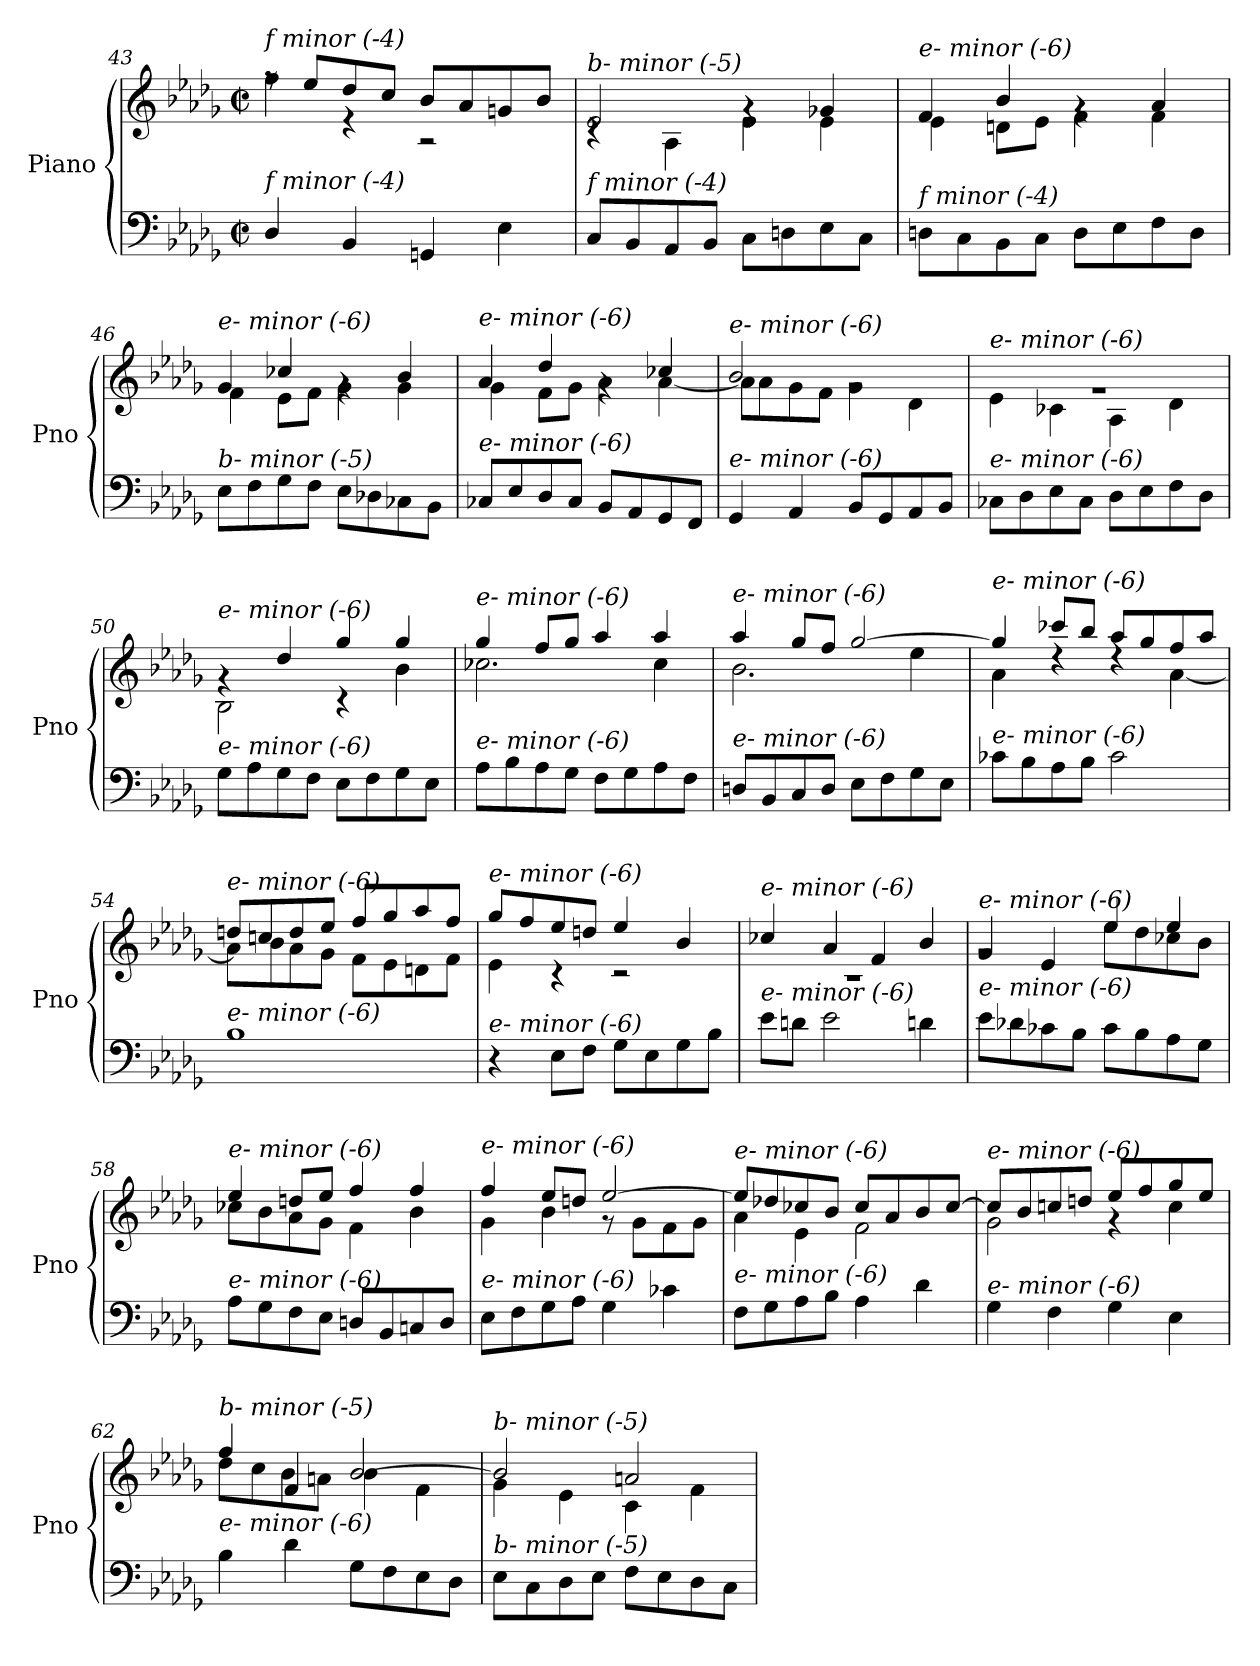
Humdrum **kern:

**kern	**kern
*part1	*part1
*staff2	*staff1
*I"Piano	*
*I'Pno	*
*clefF4	*clefG2
*k[b-e-a-d-g-]	*k[b-e-a-d-g-]
*M2/2	*M2/2
*met(c|)	*met(c|)
=43	=43
*	*^
!	!LO:TX:i:t=f minor (-4)	!
!LO:TX:i:t=f minor (-4)	!	!
4D-/	8rff	4ff\
.	8ee-/L	.
4BB-/	8dd-/	4r
.	8cc/J	.
4GGn/	8b-/L	2r
.	8a-/	.
4E-\	8gn/	.
.	8b-/J	.
=44	=44	=44
!	!LO:TX:i:t=b- minor (-5)	!
!LO:TX:i:t=f minor (-4)	!	!
8C/L	2e-/	4rc
8BB-/	.	.
8AA-/	.	4A-\
8BB-/J	.	.
8C\L	4rg	4e-\
8Dn\	.	.
8E-\	4g-X/	4e-\
8C\J	.	.
=45	=45	=45
!	!LO:TX:i:t=e- minor (-6)	!
!LO:TX:i:t=f minor (-4)	!	!
8Dn\L	4f/	4e-\
8C\	.	.
8BB-\	4b-/	8dn\L
8C\J	.	8e-\J
8D\L	4rg	4f\
8E-\	.	.
8F\	4a-/	4f\
8D\J	.	.
!!LO:LB:g=z	!!
=46	=46	=46
!	!LO:TX:i:t=e- minor (-6)	!
!LO:TX:i:t=b- minor (-5)	!	!
8E-\L	4g-/	4f\
8F\	.	.
8G-\	4cc-X/	8e-\L
8F\J	.	8f\J
8E-\L	4rg	4g-\
8D-X\	.	.
8C-Xi\	4b-/	4g-\
8BB-\J	.	.
=47	=47	=47
!	!LO:TX:i:t=e- minor (-6)	!
!LO:TX:i:t=e- minor (-6)	!	!
8C-X/L	4a-/	4g-\
8E-/	.	.
8D-/	4dd-/	8f\L
8C-/J	.	8g-\J
8BB-/L	4rg	4a-\
8AA-/	.	.
8GG-/	4cc-X/	[4a-\
8FF/J	.	.
=48	=48	=48
!	!LO:TX:i:t=e- minor (-6)	!
!LO:TX:i:t=e- minor (-6)	!	!
4GG-/	2b-/	8a-\L]
.	.	8a-\
4AA-/	.	8g-\
.	.	8f\J
8BB-/L	2rg	4g-\
8GG-/	.	.
8AA-/	.	4d-\
8BB-/J	.	.
=49	=49	=49
!	!LO:TX:i:t=e- minor (-6)	!
!LO:TX:i:t=e- minor (-6)	!	!
8C-X\L	1rg	4e-\
8D-\	.	.
8E-\	.	4c-X\
8C-\J	.	.
8D-\L	.	4A-\
8E-\	.	.
8F\	.	4d-\
8D-\J	.	.
=50	=50	=50
!	!LO:TX:i:t=e- minor (-6)	!
!LO:TX:i:t=e- minor (-6)	!	!
8G-\L	4rg	2B-\
8A-\	.	.
8G-\	4dd-/	.
8F\J	.	.
8E-\L	4gg-/	4r
8F\	.	.
8G-\	4gg-/	4b-\
8E-\J	.	.
!!LO:LB:g=z	!!
=51	=51	=51
!	!LO:TX:i:t=e- minor (-6)	!
!LO:TX:i:t=e- minor (-6)	!	!
8A-\L	4gg-/	2.cc-X\
8B-\	.	.
8A-\	8ff/L	.
8G-\J	8gg-/J	.
8F\L	4aa-/	.
8G-\	.	.
8A-\	4aa-/	4cc-\
8F\J	.	.
=52	=52	=52
!	!LO:TX:i:t=e- minor (-6)	!
!LO:TX:i:t=e- minor (-6)	!	!
8Dn/L	4aa-/	2.b-\
8BB-/	.	.
8C/	8gg-/L	.
8D/J	8ff/J	.
8E-\L	[2gg-/	.
8F\	.	.
8G-\	.	4ee-\
8E-\J	.	.
=53	=53	=53
!	!LO:TX:i:t=e- minor (-6)	!
!LO:TX:i:t=e- minor (-6)	!	!
8c-X\L	4gg-/]	4a-\
8B-\	.	.
8A-\	8ccc-X/L	4rdd
8B-\J	8bb-/J	.
2c-\	8aa-/L	4rdd
.	8gg-/	.
.	8ff/	[4a-\
.	8aa-/J	.
=54	=54	=54
!	!LO:TX:i:t=e- minor (-6)	!
!LO:TX:i:t=e- minor (-6)	!	!
1B-	8ddn/L	8a-\L]
.	8ccn/	8b-\
.	8dd/	8a-\
.	8ee-/J	8g-\J
.	8ff/L	8f\L
.	8gg-/	8e-\
.	8aa-/	8dn\
.	8ff/J	8f\J
=55	=55	=55
!	!LO:TX:i:t=e- minor (-6)	!
!LO:TX:i:t=e- minor (-6)	!	!
4r	8gg-/L	4e-\
.	8ff/	.
8E-\L	8ee-/	4r
8F\J	8ddn/J	.
8G-\L	4ee-/	2r
8E-\	.	.
8G-\	4b-/	.
8B-\J	.	.
!!LO:PB:g=z	!!
=56	=56	=56
!	!LO:TX:i:t=e- minor (-6)	!
!LO:TX:i:t=e- minor (-6)	!	!
8e-\L	4cc-X/	1r
8dn\J	.	.
2e-\	4a-/	.
.	4f/	.
4dn\	4b-/	.
=57	=57	=57
!	!LO:TX:i:t=e- minor (-6)	!
!LO:TX:i:t=e- minor (-6)	!	!
8e-\L	4g-/	2rg
8d-X\	.	.
8c-X\	4e-/	.
8B-\J	.	.
8c-\L	4ee-/	8ee-\L
8B-\	.	8dd-\
8A-\	4ee-/	8cc-X\
8G-\J	.	8b-\J
=58	=58	=58
!	!LO:TX:i:t=e- minor (-6)	!
!LO:TX:i:t=e- minor (-6)	!	!
8A-\L	4ee-/	8cc-X\L
8G-\	.	8b-\
8F\	8ddn/L	8a-\
8E-\J	8ee-/J	8g-\J
8Dn/L	4ff/	4f\
8BB-/	.	.
8Cn/	4ff/	4b-\
8D/J	.	.
=59	=59	=59
!	!LO:TX:i:t=e- minor (-6)	!
!LO:TX:i:t=e- minor (-6)	!	!
8E-\L	4ff/	4g-\
8F\	.	.
8G-\	8ee-/L	4b-\
8A-\J	8ddn/J	.
4G-\	[2ee-/	8r
.	.	8g-\L
4c-X\	.	8f\
.	.	8g-\J
=60	=60	=60
!	!LO:TX:i:t=e- minor (-6)	!
!LO:TX:i:t=e- minor (-6)	!	!
8F\L	8ee-/L]	4a-\
8G-\	8dd-X/	.
8A-\	8cc-X/	4e-\
8B-\J	8b-/J	.
4A-\	8cc-/L	2f\
.	8a-/	.
4d-\	8b-/	.
.	[8cc-/J	.
!!LO:LB:g=z	!!
=61	=61	=61
!	!LO:TX:i:t=e- minor (-6)	!
!LO:TX:i:t=e- minor (-6)	!	!
4G-\	8cc-/L]	2g-\
.	8b-/	.
4F\	8ccn/	.
.	8ddn/J	.
4G-\	8ee-/L	4r
.	8ff/	.
4E-\	8gg-/	4cc\
.	8ee-/J	.
=62	=62	=62
!	!LO:TX:i:t=b- minor (-5)	!
!LO:TX:i:t=e- minor (-6)	!	!
4B-\	4ff/	8dd-\L
.	.	8cc\
4d-\	4f/	8b-\
.	.	8an\J
8G-\L	[2b-/	4b-\
8F\	.	.
8E-\	.	4f\
8D-\J	.	.
=63	=63	=63
!	!LO:TX:i:t=b- minor (-5)	!
!LO:TX:i:t=b- minor (-5)	!	!
8E-\L	2b-/]	4g-\
8C\	.	.
8D-\	.	4e-\
8E-\J	.	.
8F\L	2an/	4c\
8E-\	.	.
8D-\	.	4f\
8C\J	.	.
*	*v	*v
=	=
*-	*-
